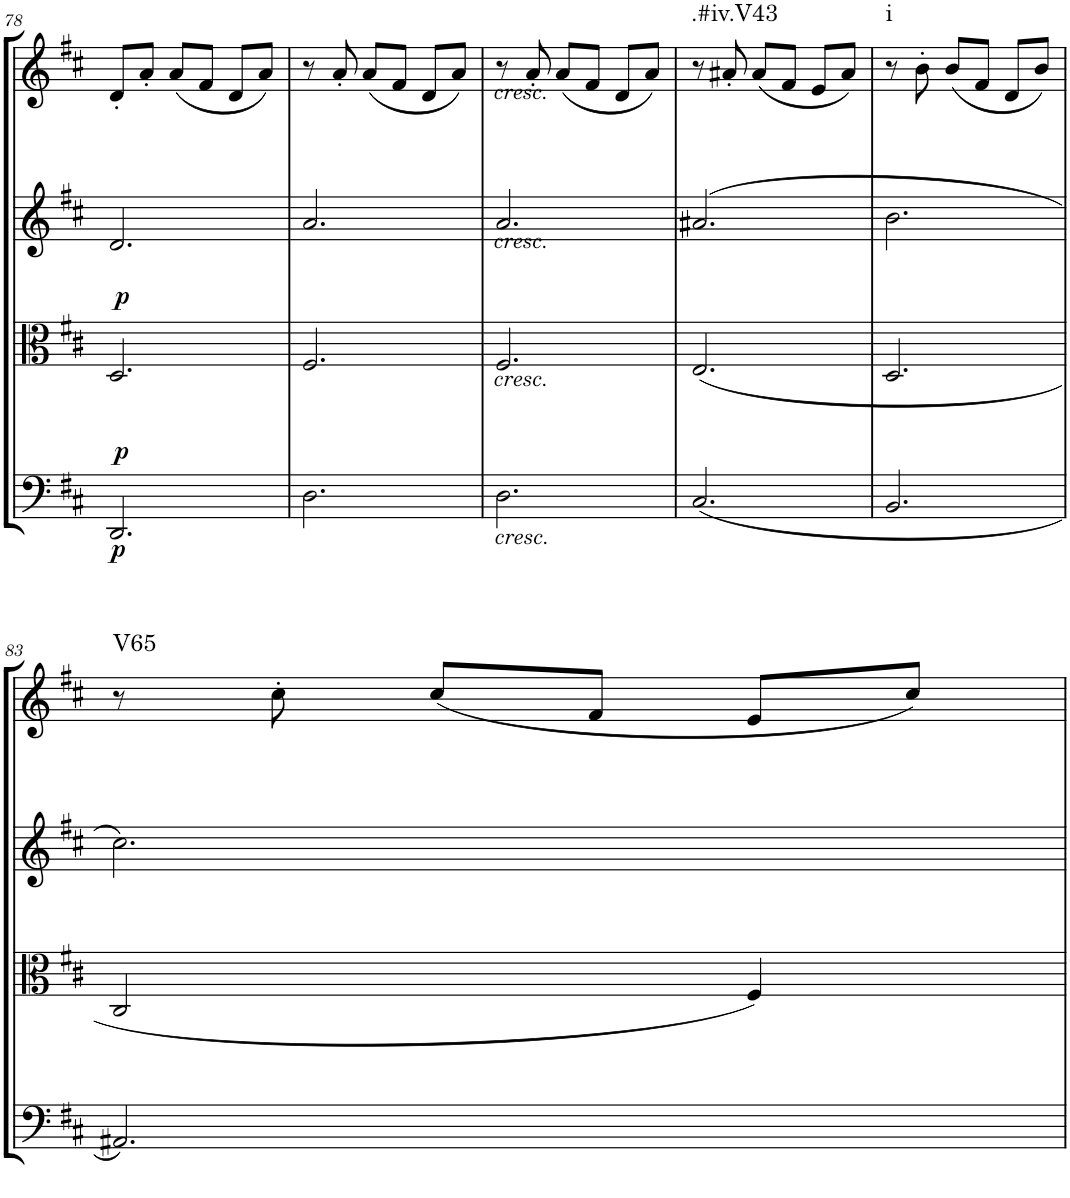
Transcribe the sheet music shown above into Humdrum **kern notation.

**kern	**dynam	**kern	**dynam	**kern	**kern	**harte
*part4	*part4	*part3	*part3	*part2	*part1	*part1
*staff4	*staff4	*staff3	*staff3	*staff2	*staff1	*
*I"Cello	*	*I"Viola	*	*I"2nd Violin	*I"1st Violin	*
*	*	*I'Vla	*	*I'Vln	*I'Vln	*
!!LO:PB:g=z
*clefF4	*	*clefC3	*	*clefG2	*clefG2	*
*k[f#c#]	*	*k[f#c#]	*	*k[f#c#]	*k[f#c#]	*
*M3/4	*	*M3/4	*	*M3/4	*M3/4	*
=78	=78	=78	=78	=78	=78	=78
!	!LO:DY:b	!	!	!	!	!
!	!LO:DY:n=1:a	!	!LO:DY:a	!	!	!
2.DD/	p p	2.D/	p	2.d/	8d'/L	.
.	.	.	.	.	8a'/J	.
.	.	.	.	.	(8a/L	.
.	.	.	.	.	8f#/J	.
.	.	.	.	.	8d/L	.
.	.	.	.	.	8a/J)	.
=79	=79	=79	=79	=79	=79	=79
2.D\	.	2.F#/	.	2.a/	8r	.
.	.	.	.	.	8a'/	.
.	.	.	.	.	(8a/L	.
.	.	.	.	.	8f#/J	.
.	.	.	.	.	8d/L	.
.	.	.	.	.	8a/J)	.
=80	=80	=80	=80	=80	=80	=80
!	!	!	!	!	!LO:TX:a:i:t=cresc.	!
!	!	!	!	!LO:TX:a:i:t=cresc.	!	!
!	!	!LO:TX:b:i:t=cresc.	!	!	!	!
!LO:TX:b:i:t=cresc.	!	!	!	!	!	!
2.D\	.	2.F#/	.	2.a/	8r	.
.	.	.	.	.	8a'/	.
.	.	.	.	.	(8a/L	.
.	.	.	.	.	8f#/J	.
.	.	.	.	.	8d/L	.
.	.	.	.	.	8a/J)	.
=81	=81	=81	=81	=81	=81	=81
!	!	!	!	!	!	!LO:H:kt=.#iv.V43
(2.C#/	.	(2.E/	.	(2.a#X/	8r	N
.	.	.	.	.	8a#X'/	.
.	.	.	.	.	(8a#/L	.
.	.	.	.	.	8f#/J	.
.	.	.	.	.	8e/L	.
.	.	.	.	.	8a#/J)	.
=82	=82	=82	=82	=82	=82	=82
!	!	!	!	!	!	!LO:H:kt=i
2.BB/	.	2.D/	.	2.b\	8r	N
.	.	.	.	.	8b'\	.
.	.	.	.	.	(8b/L	.
.	.	.	.	.	8f#/J	.
.	.	.	.	.	8d/L	.
.	.	.	.	.	8b/J)	.
!!LO:LB:g=z
=83	=83	=83	=83	=83	=83	=83
!	!	!	!	!	!	!LO:H:kt=V65
2.AA#X/)	.	2C#/	.	2.cc#\)	8r	N
.	.	.	.	.	8cc#'\	.
.	.	.	.	.	(8cc#/L	.
.	.	.	.	.	8f#/J	.
.	.	4F#/)	.	.	8e/L	.
.	.	.	.	.	8cc#/J)	.
=	=	=	=	=	=	=
*-	*-	*-	*-	*-	*-	*-
